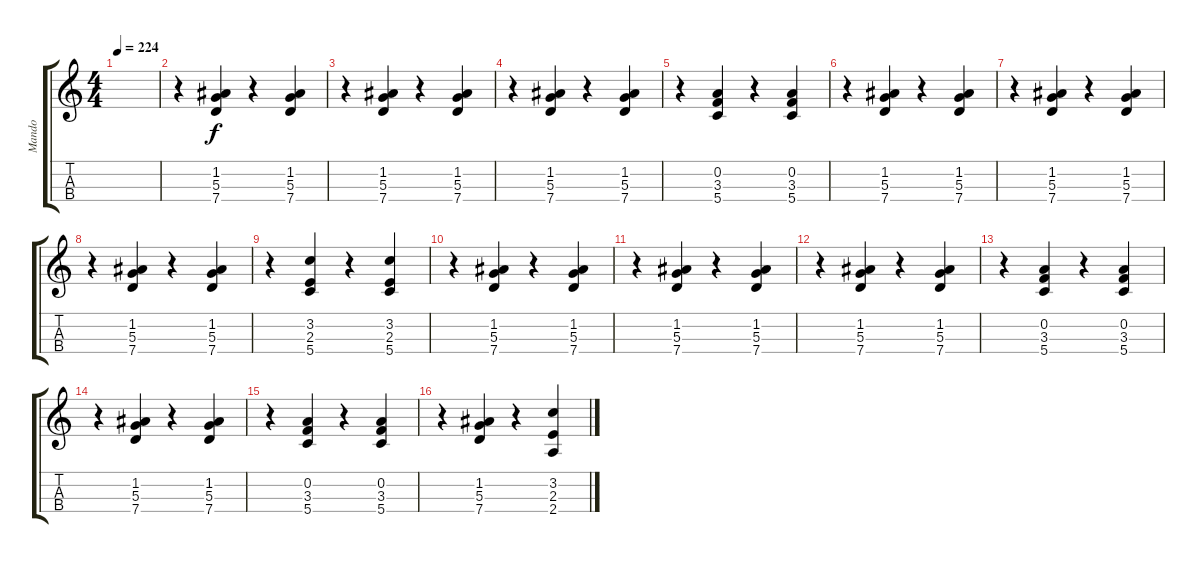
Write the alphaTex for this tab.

\track ("Mando" "Mando") {instrument pizzicatostrings}
\staff {score tabs}
\tuning (E5 A4 D4 G3) {hide}
\ts (4 4)
\tempo 224
\clef g2
\ks c
|
r.4 (1.2 5.3 7.4).4 r.4 (1.2 5.3 7.4).4 |
r.4 (1.2 5.3 7.4).4 r.4 (1.2 5.3 7.4).4 |
r.4 (1.2 5.3 7.4).4 r.4 (1.2 5.3 7.4).4 |
r.4 (0.2 3.3 5.4).4 r.4 (0.2 3.3 5.4).4 |
r.4 (1.2 5.3 7.4).4 r.4 (1.2 5.3 7.4).4 |
r.4 (1.2 5.3 7.4).4 r.4 (1.2 5.3 7.4).4 |
r.4 (1.2 5.3 7.4).4 r.4 (1.2 5.3 7.4).4 |
r.4 (3.2 2.3 5.4).4 r.4 (3.2 2.3 5.4).4 |
r.4 (1.2 5.3 7.4).4 r.4 (1.2 5.3 7.4).4 |
r.4 (1.2 5.3 7.4).4 r.4 (1.2 5.3 7.4).4 |
r.4 (1.2 5.3 7.4).4 r.4 (1.2 5.3 7.4).4 |
r.4 (0.2 3.3 5.4).4 r.4 (0.2 3.3 5.4).4 |
r.4 (1.2 5.3 7.4).4 r.4 (1.2 5.3 7.4).4 |
r.4 (0.2 3.3 5.4).4 r.4 (0.2 3.3 5.4).4 |
r.4 (1.2 5.3 7.4).4 r.4 (3.2 2.3 2.4).4
